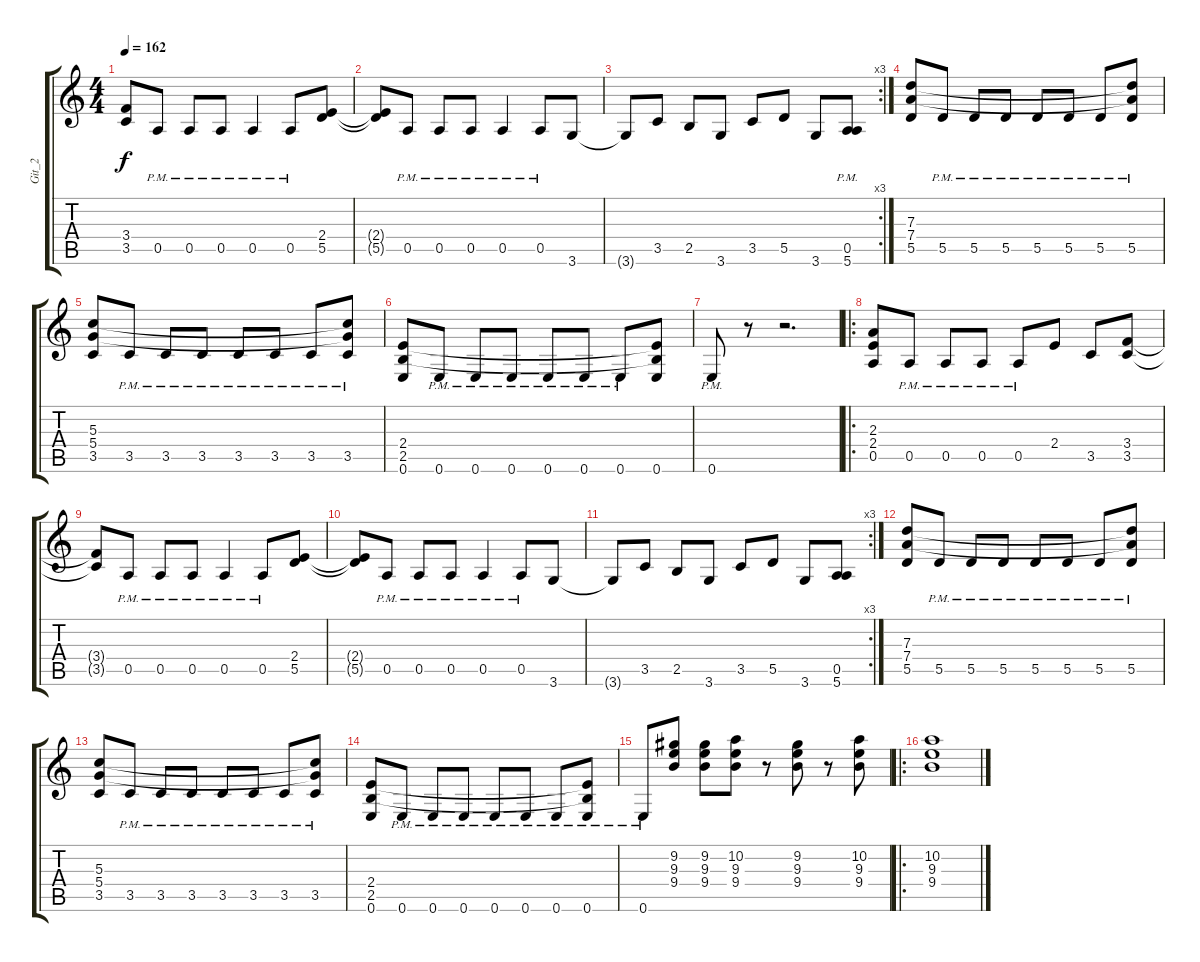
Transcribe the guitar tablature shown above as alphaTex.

\track ("Git_2" "Git_2") {instrument distortionguitar}
\staff {score tabs}
\tuning (E4 B3 G3 D3 A2 E2) {hide}
\ts (4 4)
\tempo 162
\clef g2
\ks c
(3.4{t} 3.5{t}).8{dy f} 0.5{pm}.8 0.5{pm}.8 0.5{pm}.8 0.5{pm}.4 0.5{pm}.8 (2.4 5.5).8 |
(2.4{t} 5.5{t}).8 0.5{pm}.8 0.5{pm}.8 0.5{pm}.8 0.5{pm}.4 0.5{pm}.8 3.6.8 |
\rc 3
3.6{t}.8 3.5.8 2.5.8 3.6.8 3.5.8 5.5.8 3.6.8 (0.5{pm} 5.6{pm}).8 |
(7.3 7.4 5.5).8 5.5{pm}.8 5.5{pm}.8 5.5{pm}.8 5.5{pm}.8 5.5{pm}.8 5.5{pm}.8 (7.3{t} 7.4{t} 5.5{pm}).8 |
(5.3 5.4 3.5).8 3.5{pm}.8 3.5{pm}.8 3.5{pm}.8 3.5{pm}.8 3.5{pm}.8 3.5{pm}.8 (5.3{t} 5.4{t} 3.5{pm}).8 |
(2.4 2.5 0.6).8 0.6{pm}.8 0.6{pm}.8 0.6{pm}.8 0.6{pm}.8 0.6{pm}.8 0.6{pm}.8 (2.4{t} 2.5{t} 0.6).8 |
0.6{pm}.8 r.8 r.2{d} |
\ro
(2.3 2.4 0.5).8 0.5{pm}.8 0.5{pm}.8 0.5{pm}.8 0.5{pm}.8 2.4.8 3.5.8 (3.4 3.5).8 |
(3.4{t} 3.5{t}).8 0.5{pm}.8 0.5{pm}.8 0.5{pm}.8 0.5{pm}.4 0.5{pm}.8 (2.4 5.5).8 |
(2.4{t} 5.5{t}).8 0.5{pm}.8 0.5{pm}.8 0.5{pm}.8 0.5{pm}.4 0.5{pm}.8 3.6.8 |
\rc 3
3.6{t}.8 3.5.8 2.5.8 3.6.8 3.5.8 5.5.8 3.6.8 (0.5 5.6).8 |
(7.3 7.4 5.5).8 5.5{pm}.8 5.5{pm}.8 5.5{pm}.8 5.5{pm}.8 5.5{pm}.8 5.5{pm}.8 (7.3{t} 7.4{t} 5.5{pm}).8 |
(5.3 5.4 3.5).8 3.5{pm}.8 3.5{pm}.8 3.5{pm}.8 3.5{pm}.8 3.5{pm}.8 3.5{pm}.8 (5.3{t} 5.4{t} 3.5{pm}).8 |
(2.4 2.5 0.6).8 0.6{pm}.8 0.6{pm}.8 0.6{pm}.8 0.6{pm}.8 0.6{pm}.8 0.6{pm}.8 (2.4{t} 2.5{t} 0.6{pm}).8 |
0.6{pm}.8 (9.2 9.3 9.4).8 (9.2 9.3 9.4).8 (10.2 9.3 9.4).8 r.8 (9.2 9.3 9.4).8 r.8 (10.2 9.3 9.4).8 |
\ro
(10.2 9.3 9.4).1
